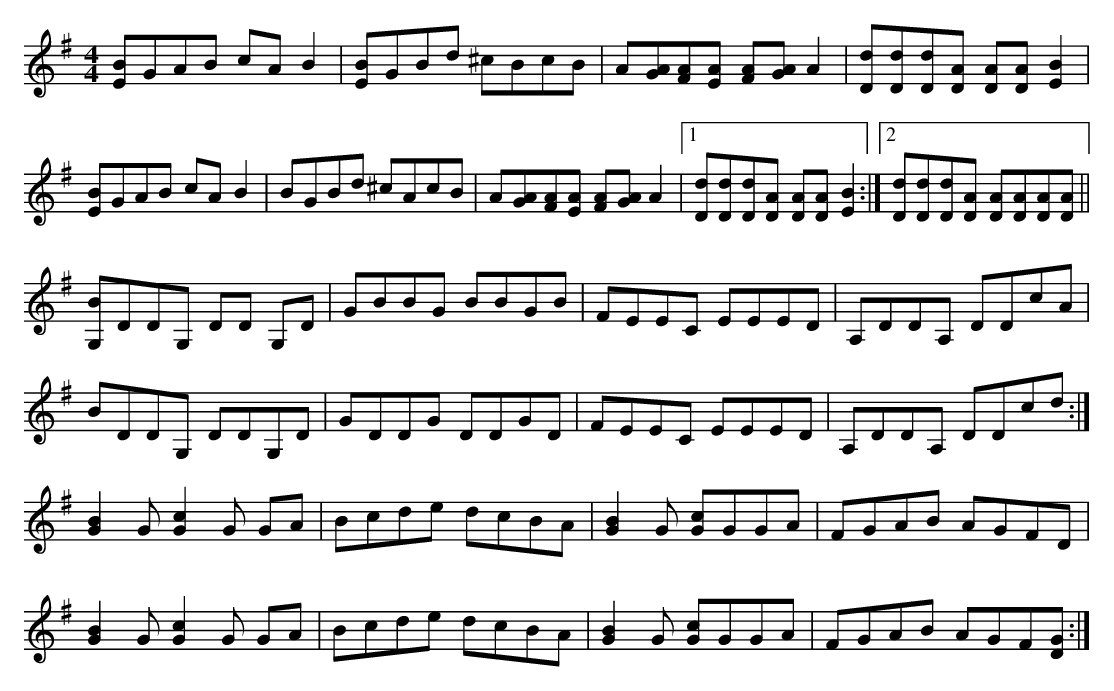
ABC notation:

X:1
M:4/4
K:G
[EB]GAB cA B2|[EB]GBd ^cBcB|A[GA][FA][EA] [FA][GA] A2|[Dd][Dd][Dd][DA] [DA][DA][EB]2|
[EB]GAB cA B2|BGBd ^cAcB|A[GA][FA][EA] [FA][GA] A2|1 [Dd][Dd][Dd][DA] [DA][DA] [EB]2:|2 [Dd][Dd][Dd][DA] [DA][DA][DA][DA]||
[G,B]DDG, DD G,D|GBBG BBGB|FEEC EEED|A,DDA, DDcA|
BDDG, DDG,D|GDDG DDGD|FEEC EEED|A,DDA, DDcd:|
[GB]2G [Gc]2G GA|Bcde dcBA|[GB]2G [Gc]GGA|FGAB AGFD|
[GB]2G [Gc]2G GA|Bcde dcBA|[GB]2G [Gc]GGA|FGAB AGF[DG]:|
